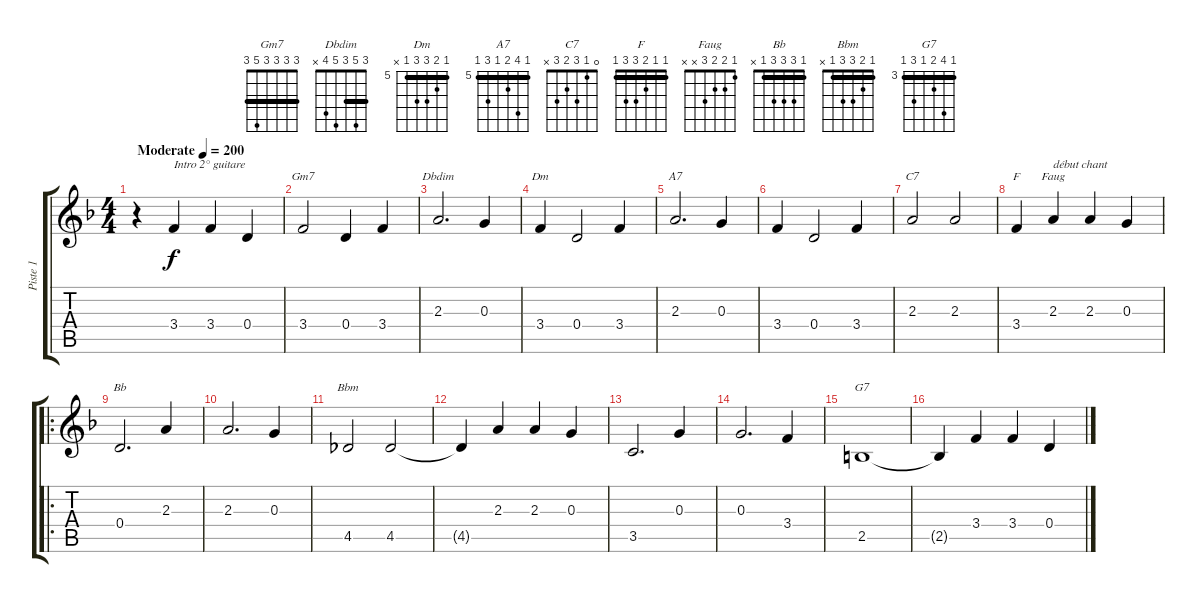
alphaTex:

\track ("Piste 1" "Piste 1") {instrument acousticguitarsteel}
\staff {score tabs}
\tuning (E4 B3 G3 D3 A2 E2) {hide}
\chord ("Gm7" 3 3 3 3 5 3) {barre 3}
\chord ("Dbdim" 3 5 3 5 4 x) {barre 3}
\chord ("Dm" 5 6 7 7 5 x) {firstfret 5 barre 5}
\chord ("A7" 5 8 6 5 7 5) {firstfret 5 barre 5}
\chord ("C7" 0 1 3 2 3 x)
\chord ("F" 1 1 2 3 3 1) {barre 1}
\chord ("Faug" 1 2 2 3 x x)
\chord ("Bb" 1 3 3 3 1 x) {barre 1}
\chord ("Bbm" 1 2 3 3 1 x) {barre 1}
\chord ("G7" 3 6 4 3 5 3) {firstfret 3 barre 3}
\ts (4 4)
\tempo (200 "Moderate")
\clef g2
\ks f
r.4{dy f instrument acousticguitarsteel} 3.4.4{txt "Intro 2° guitare"} 3.4.4 0.4.4 |
3.4.2{ch "Gm7"} 0.4.4 3.4.4 |
2.3.2{d ch "Dbdim"} 0.3.4 |
3.4.4{ch "Dm"} 0.4.2 3.4.4 |
2.3.2{d ch "A7"} 0.3.4 |
3.4.4 0.4.2 3.4.4 |
2.3.2{ch "C7"} 2.3.2 |
3.4.4{ch "F"} 2.3.4{ch "Faug" txt "début chant"} 2.3.4 0.3.4 |
\ro
0.4.2{d ch "Bb"} 2.3.4 |
2.3.2{d} 0.3.4 |
4.5.2{ch "Bbm"} 4.5.2 |
4.5{t}.4 2.3.4 2.3.4 0.3.4 |
3.5.2{d} 0.3.4 |
0.3.2{d} 3.4.4 |
2.5.1{ch "G7"} |
2.5{t}.4 3.4.4 3.4.4 0.4.4
